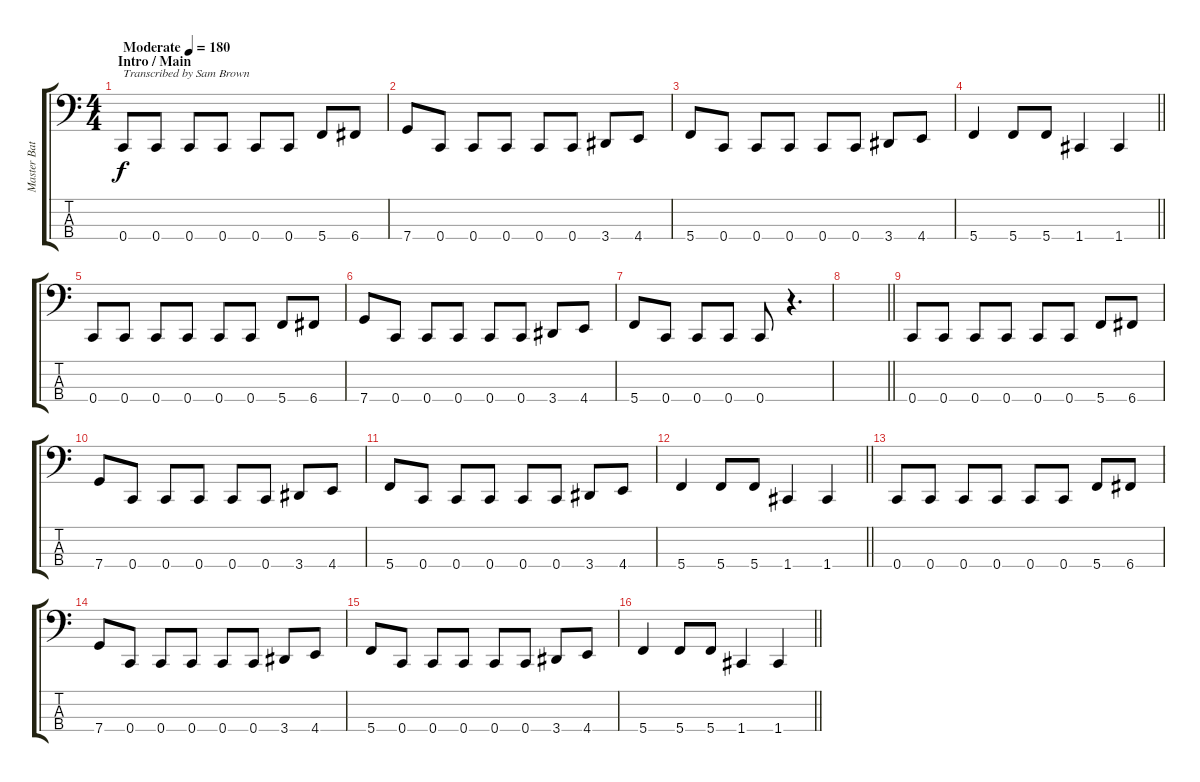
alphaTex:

\track ("Master Bates" "Master Bat") {instrument electricbassfinger}
\staff {score tabs}
\tuning (F2 C2 G1 C1) {hide}
\ts (4 4)
\section ("" "Intro / Main")
\tempo (180 "Moderate")
\clef f4
\ks c
0.4.8{txt "Transcribed by Sam Brown" dy f instrument electricbassfinger} 0.4.8 0.4.8 0.4.8 0.4.8 0.4.8 5.4.8 6.4.8 |
7.4.8 0.4.8 0.4.8 0.4.8 0.4.8 0.4.8 3.4.8 4.4.8 |
5.4.8 0.4.8 0.4.8 0.4.8 0.4.8 0.4.8 3.4.8 4.4.8 |
\barLineRight lightlight
5.4.4 5.4.8 5.4.8 1.4.4 1.4.4 |
\section ("" "")
0.4.8 0.4.8 0.4.8 0.4.8 0.4.8 0.4.8 5.4.8 6.4.8 |
7.4.8 0.4.8 0.4.8 0.4.8 0.4.8 0.4.8 3.4.8 4.4.8 |
5.4.8 0.4.8 0.4.8 0.4.8 0.4.8 r.4{d} |
\barLineRight lightlight
|
\section ("" "")
0.4.8 0.4.8 0.4.8 0.4.8 0.4.8 0.4.8 5.4.8 6.4.8 |
7.4.8 0.4.8 0.4.8 0.4.8 0.4.8 0.4.8 3.4.8 4.4.8 |
5.4.8 0.4.8 0.4.8 0.4.8 0.4.8 0.4.8 3.4.8 4.4.8 |
\barLineRight lightlight
5.4.4 5.4.8 5.4.8 1.4.4 1.4.4 |
\section ("" "")
0.4.8 0.4.8 0.4.8 0.4.8 0.4.8 0.4.8 5.4.8 6.4.8 |
7.4.8 0.4.8 0.4.8 0.4.8 0.4.8 0.4.8 3.4.8 4.4.8 |
5.4.8 0.4.8 0.4.8 0.4.8 0.4.8 0.4.8 3.4.8 4.4.8 |
\barLineRight lightlight
5.4.4 5.4.8 5.4.8 1.4.4 1.4.4
